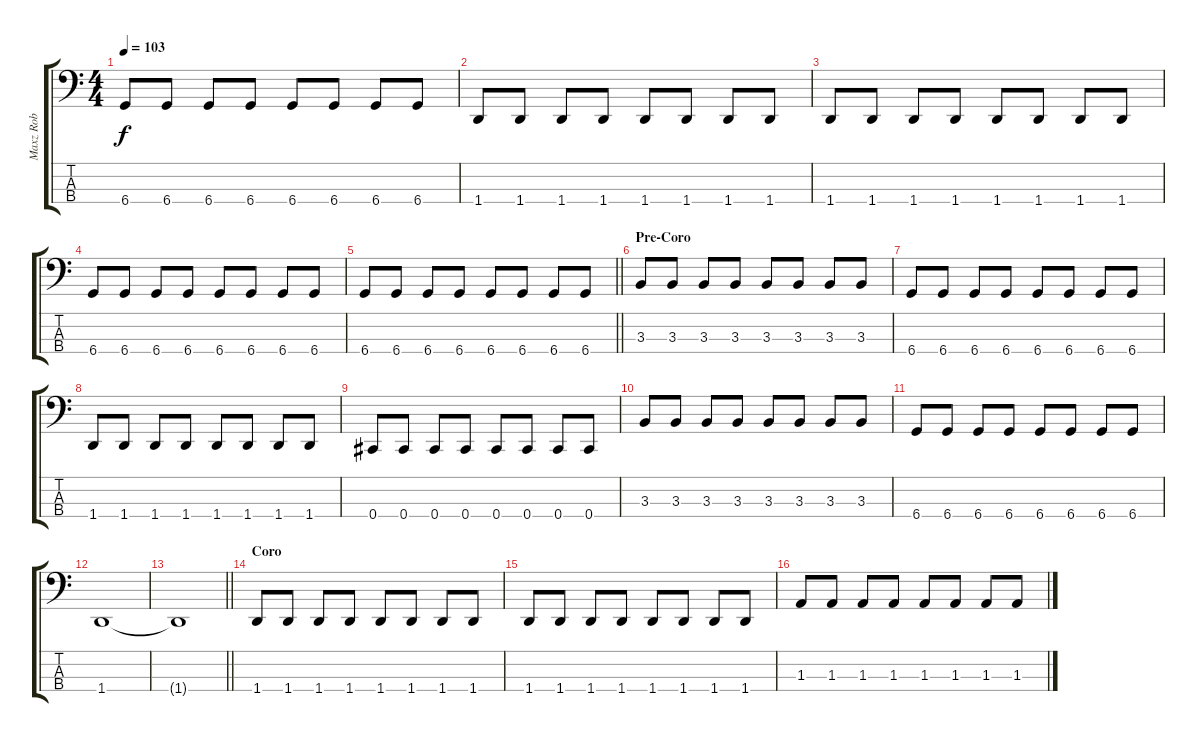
\track ("Maxz Rob" "Maxz Rob") {instrument electricbassfinger}
\staff {score tabs}
\tuning (Gb2 Db2 Ab1 Db1) {hide}
\ts (4 4)
\tempo 103
\clef f4
\ks c
6.4.8{dy f} 6.4.8 6.4.8 6.4.8 6.4.8 6.4.8 6.4.8 6.4.8 |
1.4.8 1.4.8 1.4.8 1.4.8 1.4.8 1.4.8 1.4.8 1.4.8 |
1.4.8 1.4.8 1.4.8 1.4.8 1.4.8 1.4.8 1.4.8 1.4.8 |
6.4.8 6.4.8 6.4.8 6.4.8 6.4.8 6.4.8 6.4.8 6.4.8 |
\barLineRight lightlight
6.4.8 6.4.8 6.4.8 6.4.8 6.4.8 6.4.8 6.4.8 6.4.8 |
\section ("" "Pre-Coro")
3.3.8 3.3.8 3.3.8 3.3.8 3.3.8 3.3.8 3.3.8 3.3.8 |
6.4.8 6.4.8 6.4.8 6.4.8 6.4.8 6.4.8 6.4.8 6.4.8 |
1.4.8 1.4.8 1.4.8 1.4.8 1.4.8 1.4.8 1.4.8 1.4.8 |
0.4.8 0.4.8 0.4.8 0.4.8 0.4.8 0.4.8 0.4.8 0.4.8 |
3.3.8 3.3.8 3.3.8 3.3.8 3.3.8 3.3.8 3.3.8 3.3.8 |
6.4.8 6.4.8 6.4.8 6.4.8 6.4.8 6.4.8 6.4.8 6.4.8 |
1.4.1 |
\barLineRight lightlight
1.4{t}.1 |
\section ("" "Coro")
1.4.8 1.4.8 1.4.8 1.4.8 1.4.8 1.4.8 1.4.8 1.4.8 |
1.4.8 1.4.8 1.4.8 1.4.8 1.4.8 1.4.8 1.4.8 1.4.8 |
1.3.8 1.3.8 1.3.8 1.3.8 1.3.8 1.3.8 1.3.8 1.3.8
